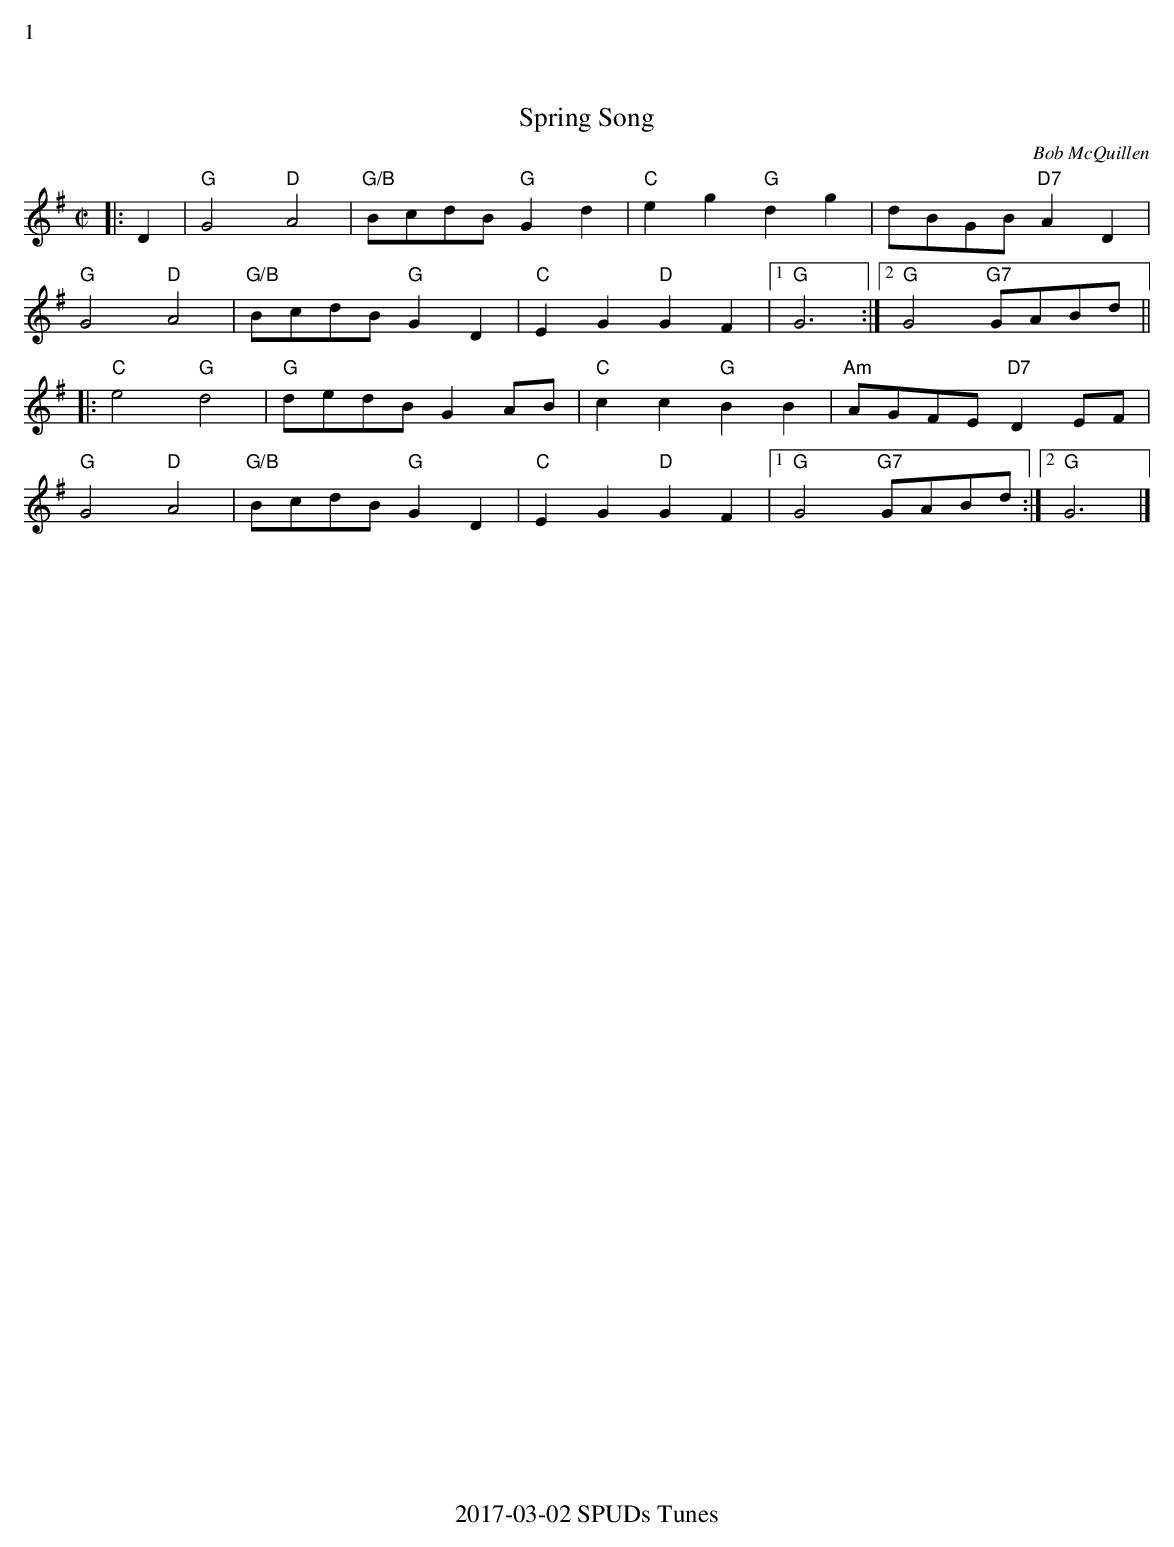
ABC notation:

X:1
%%text 1
T:Spring Song
C:Bob McQuillen
M:C|
K:G
L:1/8
|: D2|"G"G4 "D"A4|"G/B"BcdB "G"G2 d2|"C"e2 g2 "G"d2 g2|dBGB "D7"A2 D2|
"G"G4 "D"A4|"G/B"BcdB "G"G2 D2|"C"E2 G2 "D"G2 F2|1"G"G6 :|2"G"G4 "G7" GABd||
|: "C"e4  "G"d4|"G"dedB G2 AB|"C"c2 c2 "G"B2B2|"Am"AGFE "D7"D2 EF|
"G"G4 "D"A4|"G/B"BcdB "G"G2 D2|"C"E2 G2 "D"G2 F2|1"G"G4 "G7" GABd:|2"G"G6 |]
